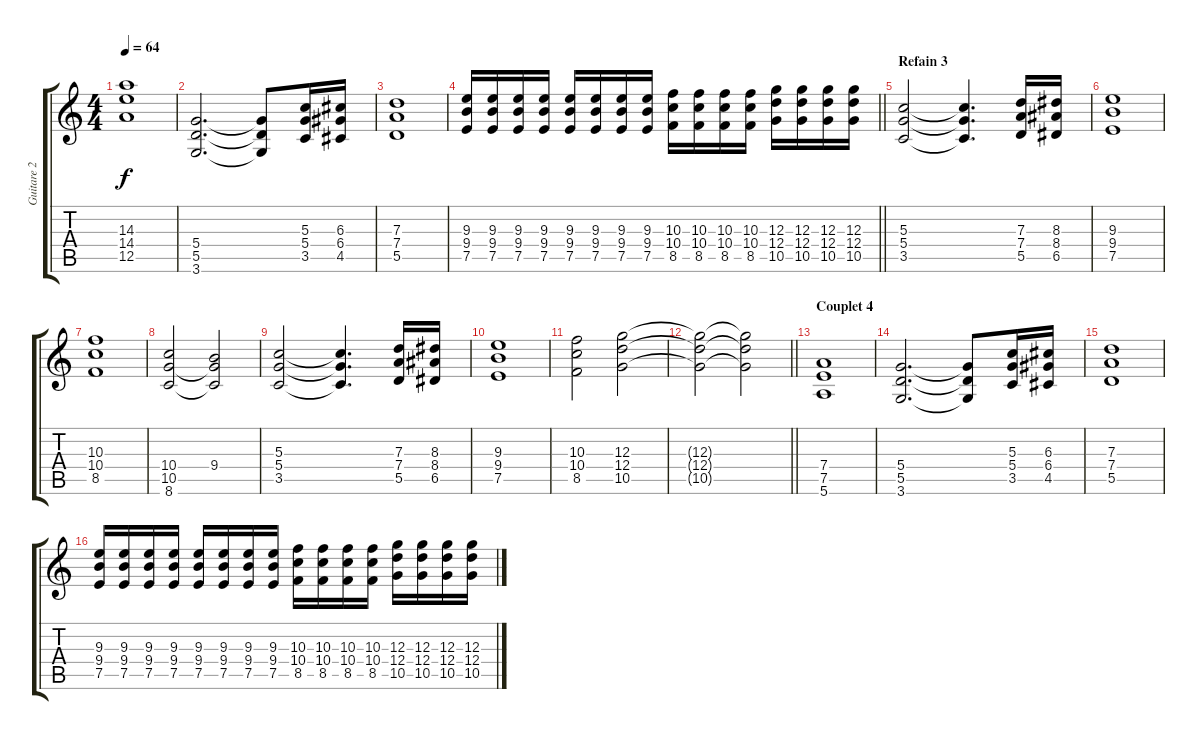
\track ("Guitare 2" "Guitare 2") {instrument distortionguitar}
\staff {score tabs}
\tuning (E4 B3 G3 D3 A2 E2) {hide}
\ts (4 4)
\tempo 64
\clef g2
\ks c
(14.3 14.4 12.5).1{dy f} |
(5.4 5.5 3.6).2{d} (5.4{t} 5.5{t} 3.6{t}).8 (5.3 5.4 3.5).16 (6.3 6.4 4.5).16 |
(7.3 7.4 5.5).1 |
\barLineRight lightlight
(9.3 9.4 7.5).16 (9.3 9.4 7.5).16 (9.3 9.4 7.5).16 (9.3 9.4 7.5).16 (9.3 9.4 7.5).16 (9.3 9.4 7.5).16 (9.3 9.4 7.5).16 (9.3 9.4 7.5).16 (10.3 10.4 8.5).16 (10.3 10.4 8.5).16 (10.3 10.4 8.5).16 (10.3 10.4 8.5).16 (12.3 12.4 10.5).16 (12.3 12.4 10.5).16 (12.3 12.4 10.5).16 (12.3 12.4 10.5).16 |
\section ("" "Refain 3")
(5.3 5.4 3.5).2 (5.3{t} 5.4{t} 3.5{t}).4{d} (7.3 7.4 5.5).16 (8.3 8.4 6.5).16 |
(9.3 9.4 7.5).1 |
(10.3 10.4 8.5).1 |
(10.4 10.5 8.6).2 (9.4 10.5{t} 8.6{t}).2 |
(5.3 5.4 3.5).2 (5.3{t} 5.4{t} 3.5{t}).4{d} (7.3 7.4 5.5).16 (8.3 8.4 6.5).16 |
(9.3 9.4 7.5).1 |
(10.3 10.4 8.5).2 (12.3 12.4 10.5).2 |
\barLineRight lightlight
(12.3{t} 12.4{t} 10.5{t}).2 (12.3{t} 12.4{t} 10.5{t}).2 |
\section ("" "Couplet 4")
(7.4 7.5 5.6).1 |
(5.4 5.5 3.6).2{d} (5.4{t} 5.5{t} 3.6{t}).8 (5.3 5.4 3.5).16 (6.3 6.4 4.5).16 |
(7.3 7.4 5.5).1 |
(9.3 9.4 7.5).16 (9.3 9.4 7.5).16 (9.3 9.4 7.5).16 (9.3 9.4 7.5).16 (9.3 9.4 7.5).16 (9.3 9.4 7.5).16 (9.3 9.4 7.5).16 (9.3 9.4 7.5).16 (10.3 10.4 8.5).16 (10.3 10.4 8.5).16 (10.3 10.4 8.5).16 (10.3 10.4 8.5).16 (12.3 12.4 10.5).16 (12.3 12.4 10.5).16 (12.3 12.4 10.5).16 (12.3 12.4 10.5).16
